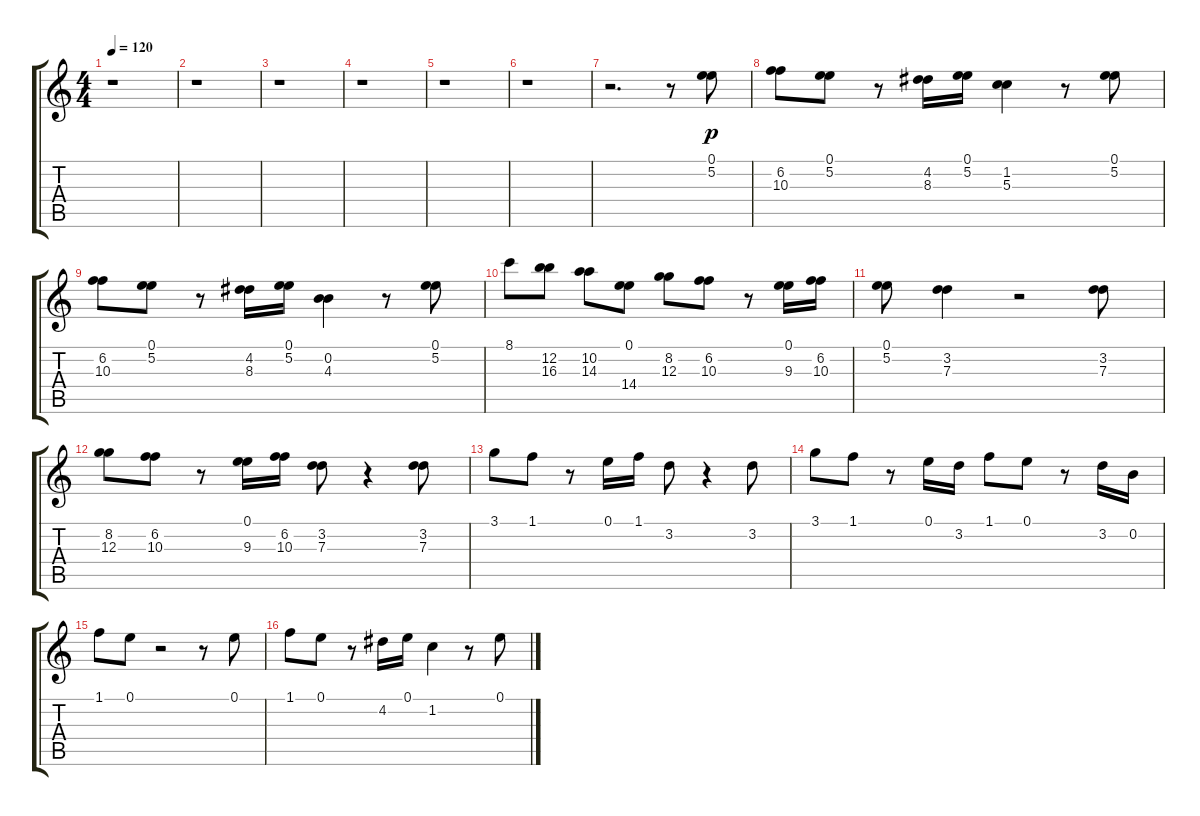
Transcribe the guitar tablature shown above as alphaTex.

\track "" {instrument acousticguitarsteel}
\staff {score tabs}
\tuning (E4 B3 G3 D3 A2 E2) {hide}
\ts (4 4)
\tempo 120
\clef g2
\ks c
r.1{dy p} |
r.1 |
r.1 |
r.1 |
r.1 |
r.1 |
r.2{d} r.8 (0.1 5.2).8 |
(6.2 10.3).8 (0.1 5.2).8 r.8 (4.2 8.3).16 (0.1 5.2).16 (1.2 5.3).4 r.8 (0.1 5.2).8 |
(6.2 10.3).8 (0.1 5.2).8 r.8 (4.2 8.3).16 (0.1 5.2).16 (0.2 4.3).4 r.8 (0.1 5.2).8 |
8.1.8 (12.2 16.3).8 (10.2 14.3).8 (0.1 14.4).8 (8.2 12.3).8 (6.2 10.3).8 r.8 (0.1 9.3).16 (6.2 10.3).16 |
(0.1 5.2).8 (3.2 7.3).4 r.2 (3.2 7.3).8 |
(8.2 12.3).8 (6.2 10.3).8 r.8 (0.1 9.3).16 (6.2 10.3).16 (3.2 7.3).8 r.4 (3.2 7.3).8 |
3.1.8 1.1.8 r.8 0.1.16 1.1.16 3.2.8 r.4 3.2.8 |
3.1.8 1.1.8 r.8 0.1.16 3.2.16 1.1.8 0.1.8 r.8 3.2.16 0.2.16 |
1.1.8 0.1.8 r.2 r.8 0.1.8 |
1.1.8 0.1.8 r.8 4.2.16 0.1.16 1.2.4 r.8 0.1.8
